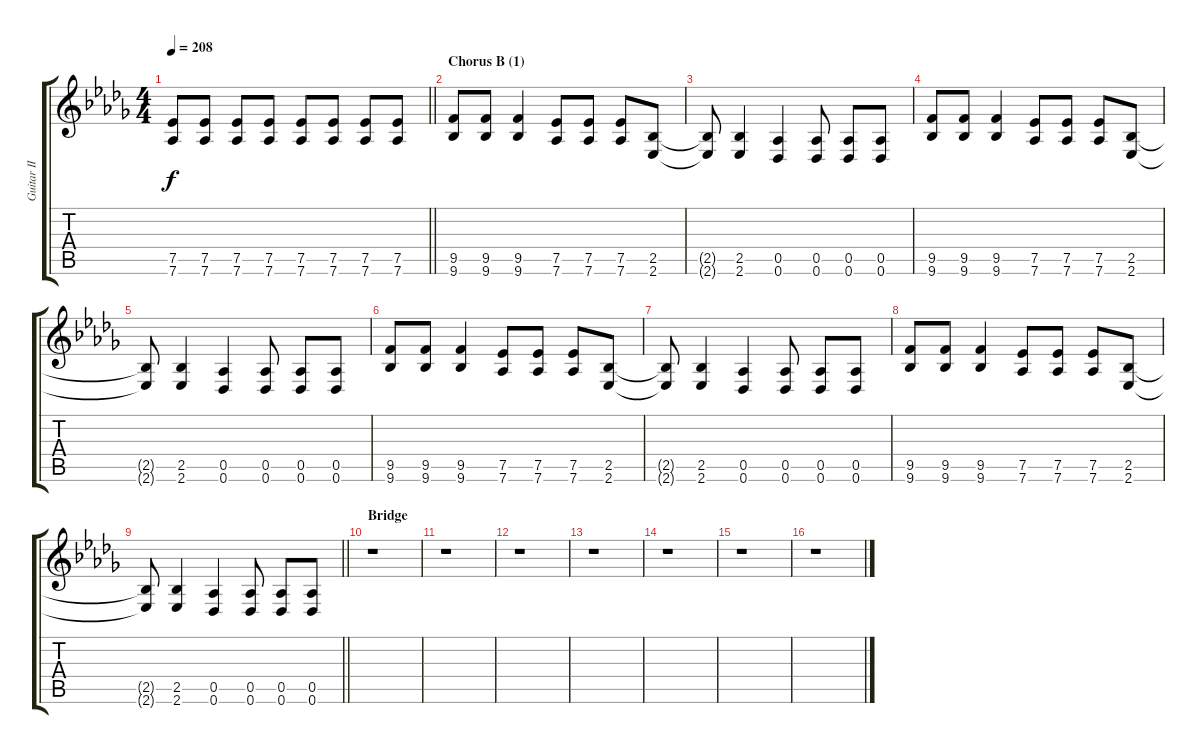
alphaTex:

\track ("Guitar II" "Guitar II") {instrument distortionguitar}
\staff {score tabs}
\tuning (Eb4 Bb3 Gb3 Db3 Ab2 Db2) {hide}
\ts (4 4)
\tempo 208
\clef g2
\barLineRight lightlight
\ks db
(7.5 7.6).8{dy f} (7.5 7.6).8 (7.5 7.6).8 (7.5 7.6).8 (7.5 7.6).8 (7.5 7.6).8 (7.5 7.6).8 (7.5 7.6).8 |
\section ("" "Chorus B (1)")
(9.5 9.6).8 (9.5 9.6).8 (9.5 9.6).4 (7.5 7.6).8 (7.5 7.6).8 (7.5 7.6).8 (2.5 2.6).8 |
(2.5{t} 2.6{t}).8 (2.5 2.6).4 (0.5 0.6).4 (0.5 0.6).8 (0.5 0.6).8 (0.5 0.6).8 |
(9.5 9.6).8 (9.5 9.6).8 (9.5 9.6).4 (7.5 7.6).8 (7.5 7.6).8 (7.5 7.6).8 (2.5 2.6).8 |
(2.5{t} 2.6{t}).8 (2.5 2.6).4 (0.5 0.6).4 (0.5 0.6).8 (0.5 0.6).8 (0.5 0.6).8 |
(9.5 9.6).8 (9.5 9.6).8 (9.5 9.6).4 (7.5 7.6).8 (7.5 7.6).8 (7.5 7.6).8 (2.5 2.6).8 |
(2.5{t} 2.6{t}).8 (2.5 2.6).4 (0.5 0.6).4 (0.5 0.6).8 (0.5 0.6).8 (0.5 0.6).8 |
(9.5 9.6).8 (9.5 9.6).8 (9.5 9.6).4 (7.5 7.6).8 (7.5 7.6).8 (7.5 7.6).8 (2.5 2.6).8 |
\barLineRight lightlight
(2.5{t} 2.6{t}).8 (2.5 2.6).4 (0.5 0.6).4 (0.5 0.6).8 (0.5 0.6).8 (0.5 0.6).8 |
\section ("" "Bridge")
r.1 |
r.1 |
r.1 |
r.1 |
r.1 |
r.1 |
r.1
